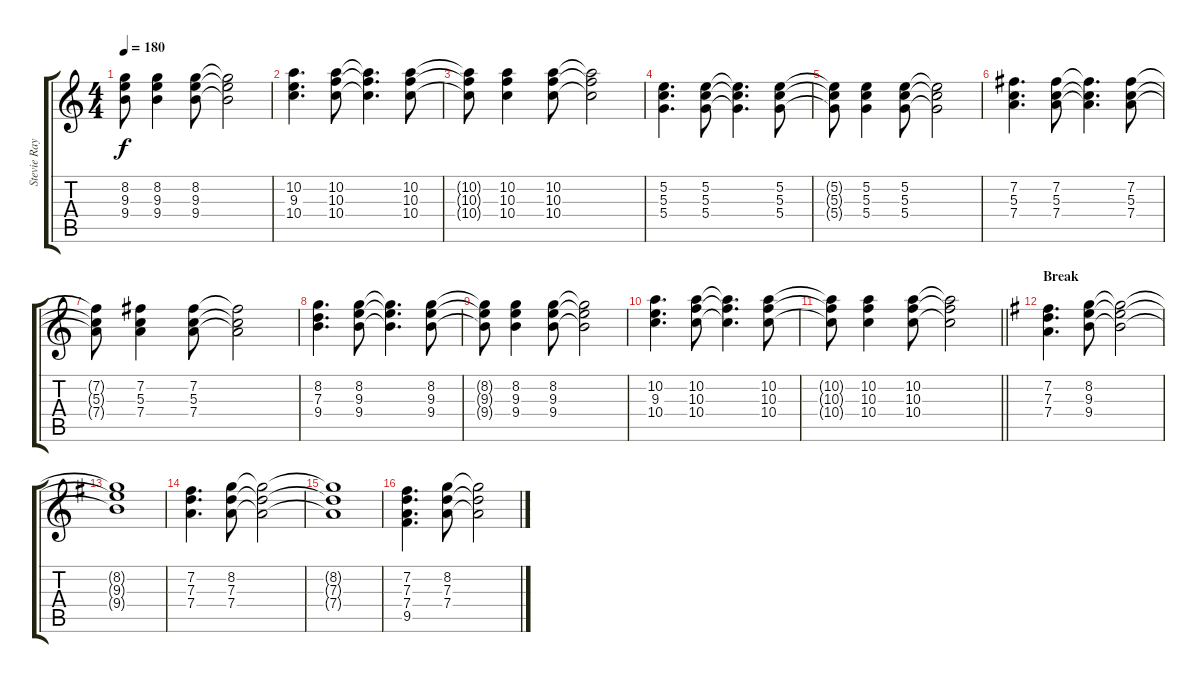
\track ("Stevie Ray Vaughan (Guitar)" "Stevie Ray") {instrument acousticguitarsteel}
\staff {score tabs}
\tuning (E4 B3 G3 D3 A2 E2) {hide}
\ts (4 4)
\tempo 180
\clef g2
\ks c
(8.2{t} 9.3{t} 9.4{t}).8{dy f} (8.2 9.3 9.4).4 (8.2 9.3 9.4).8 (8.2{t} 9.3{t} 9.4{t}).2 |
(10.2 9.3 10.4).4{d} (10.2 10.3 10.4).8 (10.2{t} 10.3{t} 10.4{t}).4{d} (10.2 10.3 10.4).8 |
(10.2{t} 10.3{t} 10.4{t}).8 (10.2 10.3 10.4).4 (10.2 10.3 10.4).8 (10.2{t} 10.3{t} 10.4{t}).2 |
(5.2 5.3 5.4).4{d} (5.2 5.3 5.4).8 (5.2{t} 5.3{t} 5.4{t}).4{d} (5.2 5.3 5.4).8 |
(5.2{t} 5.3{t} 5.4{t}).8 (5.2 5.3 5.4).4 (5.2 5.3 5.4).8 (5.2{t} 5.3{t} 5.4{t}).2 |
(7.2 5.3 7.4).4{d} (7.2 5.3 7.4).8 (7.2{t} 5.3{t} 7.4{t}).4{d} (7.2 5.3 7.4).8 |
(7.2{t} 5.3{t} 7.4{t}).8 (7.2 5.3 7.4).4 (7.2 5.3 7.4).8 (7.2{t} 5.3{t} 7.4{t}).2 |
(8.2 7.3 9.4).4{d} (8.2 9.3 9.4).8 (8.2{t} 9.3{t} 9.4{t}).4{d} (8.2 9.3 9.4).8 |
(8.2{t} 9.3{t} 9.4{t}).8 (8.2 9.3 9.4).4 (8.2 9.3 9.4).8 (8.2{t} 9.3{t} 9.4{t}).2 |
(10.2 9.3 10.4).4{d} (10.2 10.3 10.4).8 (10.2{t} 10.3{t} 10.4{t}).4{d} (10.2 10.3 10.4).8 |
\barLineRight lightlight
(10.2{t} 10.3{t} 10.4{t}).8 (10.2 10.3 10.4).4 (10.2 10.3 10.4).8 (10.2{t} 10.3{t} 10.4{t}).2 |
\section ("" "Break")
\ks g
(7.2 7.3 7.4).4{d} (8.2 9.3 9.4).8 (8.2{t} 9.3{t} 9.4{t}).2 |
(8.2{t} 9.3{t} 9.4{t}).1 |
(7.2 7.3 7.4).4{d} (8.2 7.3 7.4).8 (8.2{t} 7.3{t} 7.4{t}).2 |
(8.2{t} 7.3{t} 7.4{t}).1 |
(7.2 7.3 7.4 9.5).4{d} (8.2 7.3 7.4).8 (8.2{t} 7.3{t} 7.4{t}).2
